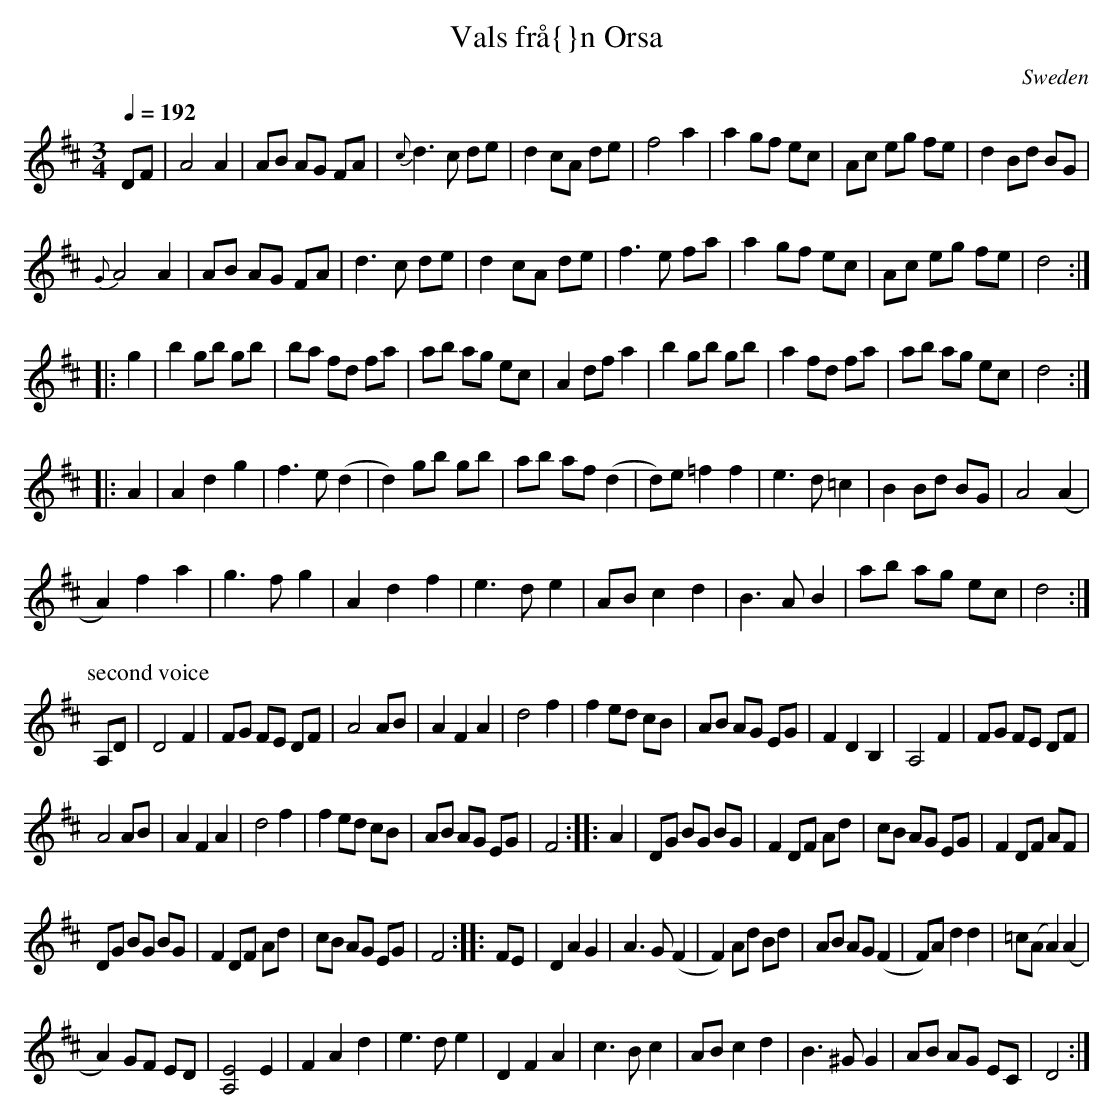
X:1
T:Vals fr\aa{}n Orsa
Q:1/4=192
O:Sweden
M:3/4
K:D
DF|\
A4A2| AB AG FA| {c}d3c de| d2 cA de|\
f4a2| a2 gf ec| Ac eg fe| d2 Bd BG|
{G}A4 A2| AB AG FA| d3c de| d2cA de|\
f3e fa| a2 gf ec| Ac eg fe| d4:|
|: g2|\
b2 gb gb| ba fd fa| ab ag ec| A2 df a2|\
b2gb gb| a2 fd fa| ab ag ec| d4:|
|: A2|\
A2 d2g2| f3e (d2| d2) gb gb| ab af (d2|\
d)e =f2 f2| e3d =c2| B2 Bd BG| A4 (A2|
A2) f2 a2| g3f g2| A2 d2 f2| e3d e2|\
AB c2d2| B3A B2| ab ag ec| d4:|
P:second voice
A,D|\
D4F2|FG FE DF| A4AB| A2F2A2| \
d4f2| f2 ed cB| AB AG EG| F2D2B,2|\
A,4F2| FG FE DF|
A4AB| A2F2A2| \
d4f2| f2 ed cB| AB AG EG| F4 :|\
|:A2|\
DG BG BG| F2DF Ad| cB AG EG| F2DF AF|
DG BG BG| F2DF Ad| cB AG EG| F4:|\
|:FE|\
D2A2G2| A3G (F2|F2)Ad Bd| AB AG (F2|\
F)A d2d2| =c(A A2)(A2|
A2)GF ED |[A,4E4]E2|\
F2A2d2|e3de2| D2F2A2| c3Bc2| \
AB c2d2| B3^G G2| AB AG EC| D4:|
